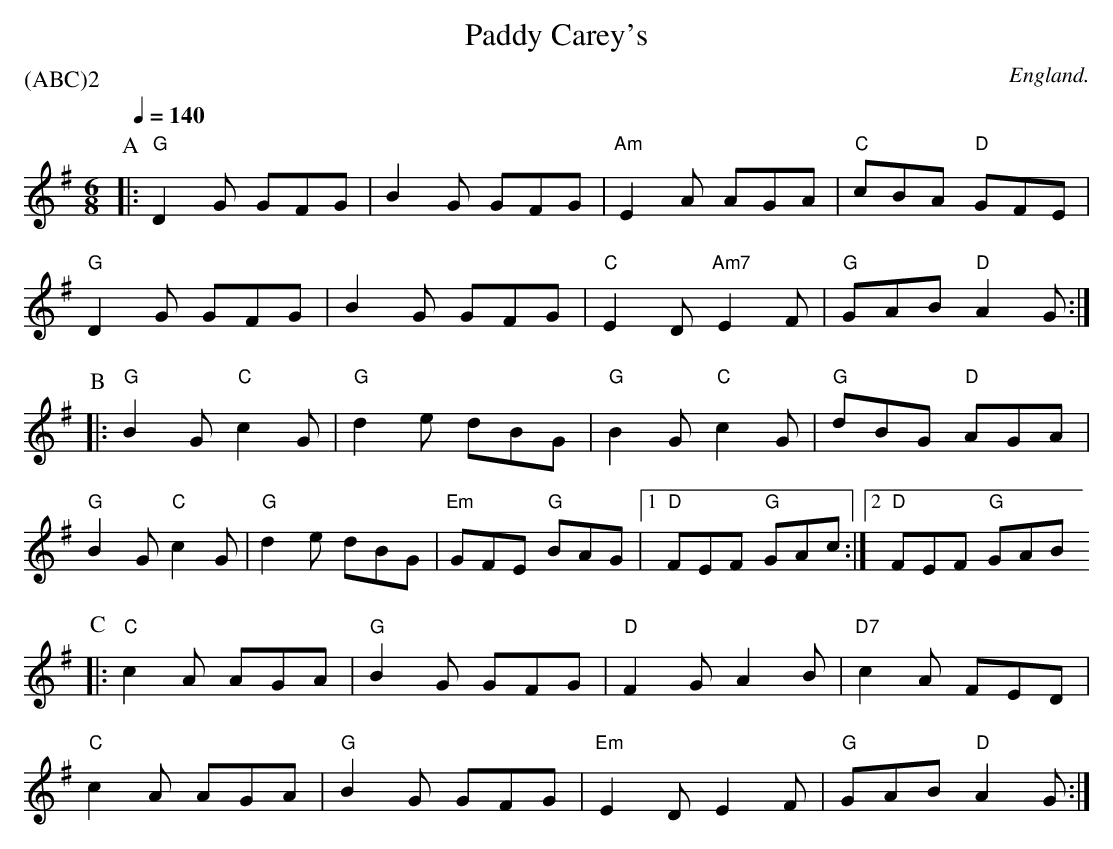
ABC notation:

X:1
T:Paddy Carey's
M:6/8
P:(ABC)2
L:1/8
Q:1/4=140
O:England.
K:G
P:A
|: "G" D2 G GFG |  B2G GFG | "Am" E2A AGA | "C" cBA "D" GFE |
"G" D2 G GFG | B2G GFG | "C"  E2D "Am7" E2F | "G" GAB  "D" A2G :|
P:B
|: "G" B2G "C" c2G | "G" d2e dBG | "G" B2G "C" c2G | "G" dBG "D" AGA |
"G" B2G "C" c2G | "G" d2e dBG | "Em" GFE "G" BAG |1 "D" FEF "G" GAc :|2 "D" FEF "G" GAB
P:C
|: "C" c2A AGA | "G" B2G GFG | "D" F2G A2B | "D7" c2A FED |
"C" c2A AGA | "G" B2G GFG | "Em" E2DE2F | "G" GAB "D" A2G :|
